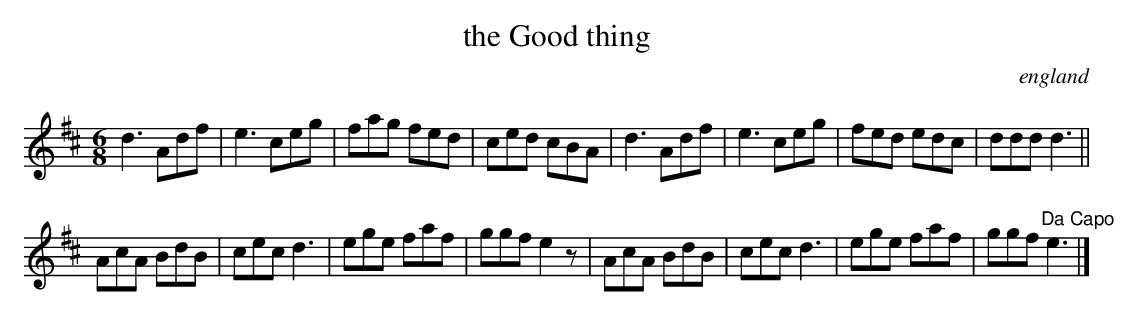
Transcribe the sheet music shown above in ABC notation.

X:1
T:the Good thing
O:england
M:6/8
K:D
d3 Adf| e3 ceg| fag fed| ced cBA|\
d3 Adf| e3 ceg| fed edc| ddd d3||
AcA BdB| cec d3| ege faf| ggf e2z|\
AcA BdB| cec d3| ege faf| ggf "Da Capo"e3|]
